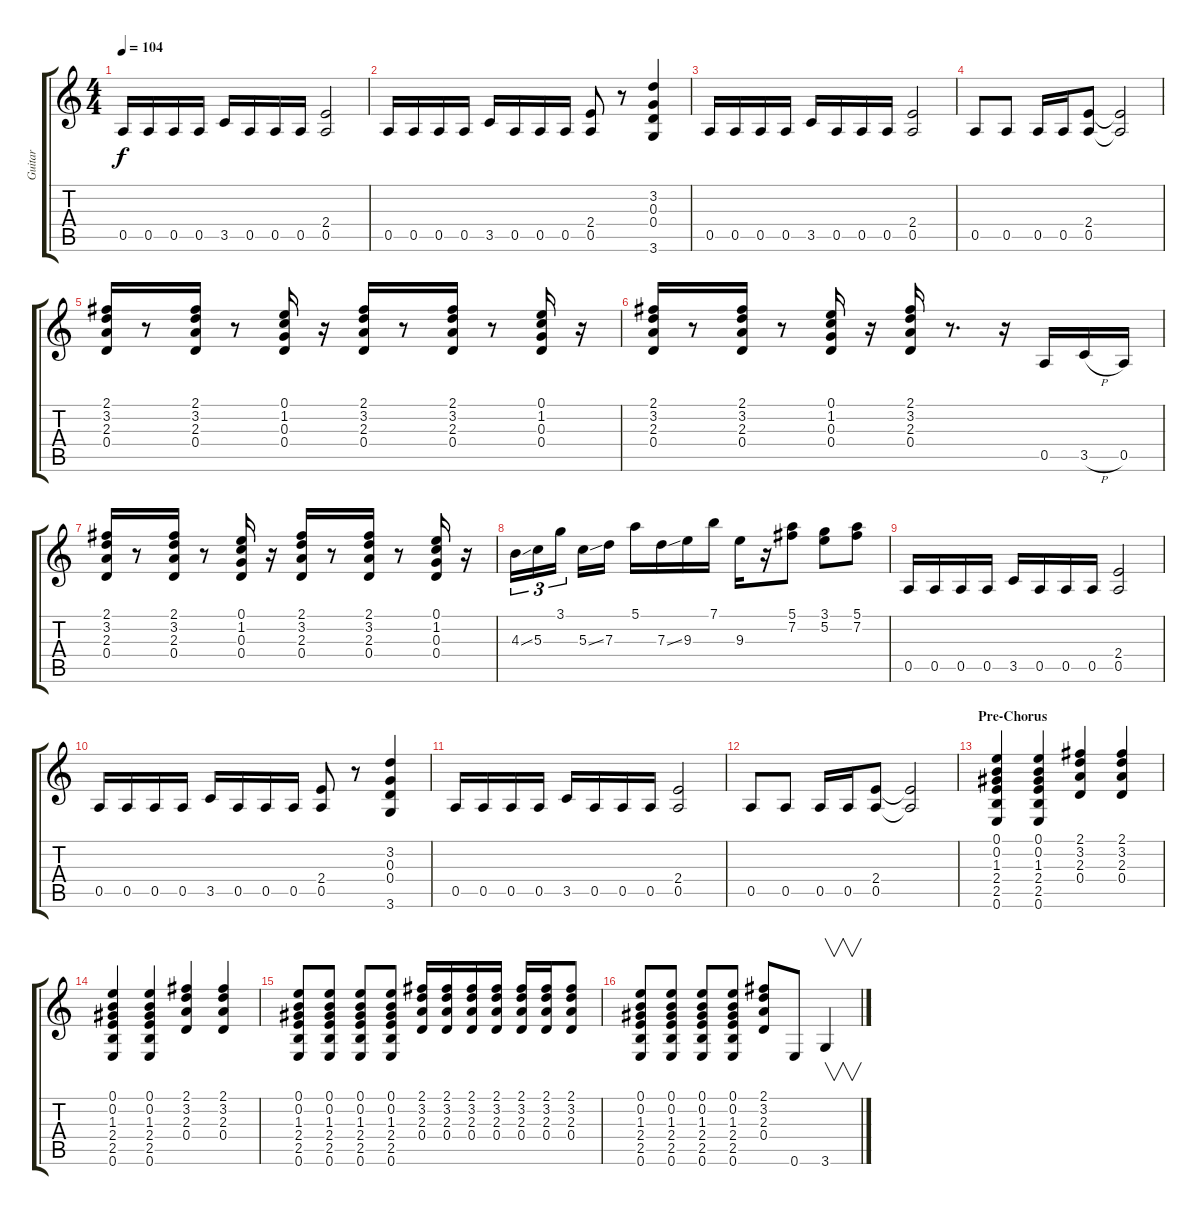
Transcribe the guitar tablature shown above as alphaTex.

\track ("Guitar" "Guitar") {instrument distortionguitar}
\staff {score tabs}
\tuning (E4 B3 G3 D3 A2 E2) {hide}
\ts (4 4)
\tempo 104
\clef g2
\ks c
0.5.16{dy f} 0.5.16 0.5.16 0.5.16 3.5.16 0.5.16 0.5.16 0.5.16 (2.4 0.5).2 |
0.5.16 0.5.16 0.5.16 0.5.16 3.5.16 0.5.16 0.5.16 0.5.16 (2.4 0.5).8 r.8 (3.2 0.3 0.4 3.6).4 |
0.5.16 0.5.16 0.5.16 0.5.16 3.5.16 0.5.16 0.5.16 0.5.16 (2.4 0.5).2 |
0.5.8 0.5.8 0.5.16 0.5.16 (2.4 0.5).8 (2.4{t} 0.5{t}).2 |
(2.1 3.2 2.3 0.4).16 r.8 (2.1 3.2 2.3 0.4).16 r.8 (0.1 1.2 0.3 0.4).16 r.16 (2.1 3.2 2.3 0.4).16 r.8 (2.1 3.2 2.3 0.4).16 r.8 (0.1 1.2 0.3 0.4).16 r.16 |
(2.1 3.2 2.3 0.4).16 r.8 (2.1 3.2 2.3 0.4).16 r.8 (0.1 1.2 0.3 0.4).16 r.16 (2.1 3.2 2.3 0.4).16 r.8{d} r.16 0.5.16 3.5{h}.16 0.5.16 |
(2.1 3.2 2.3 0.4).16 r.8 (2.1 3.2 2.3 0.4).16 r.8 (0.1 1.2 0.3 0.4).16 r.16 (2.1 3.2 2.3 0.4).16 r.8 (2.1 3.2 2.3 0.4).16 r.8 (0.1 1.2 0.3 0.4).16 r.16 |
4.3{ss}.16{tu (3 2)} 5.3.16{tu (3 2)} 3.1.16{tu (3 2)} 5.3{ss}.16 7.3.16 5.1.16 7.3{ss}.16 9.3.16 7.1.16 9.3.16 r.16 (5.1 7.2).8 (3.1 5.2).8 (5.1 7.2).8 |
0.5.16 0.5.16 0.5.16 0.5.16 3.5.16 0.5.16 0.5.16 0.5.16 (2.4 0.5).2 |
0.5.16 0.5.16 0.5.16 0.5.16 3.5.16 0.5.16 0.5.16 0.5.16 (2.4 0.5).8 r.8 (3.2 0.3 0.4 3.6).4 |
0.5.16 0.5.16 0.5.16 0.5.16 3.5.16 0.5.16 0.5.16 0.5.16 (2.4 0.5).2 |
0.5.8 0.5.8 0.5.16 0.5.16 (2.4 0.5).8 (2.4{t} 0.5{t}).2 |
\section ("" "Pre-Chorus")
(0.1 0.2 1.3 2.4 2.5 0.6).4 (0.1 0.2 1.3 2.4 2.5 0.6).4 (2.1 3.2 2.3 0.4).4 (2.1 3.2 2.3 0.4).4 |
(0.1 0.2 1.3 2.4 2.5 0.6).4 (0.1 0.2 1.3 2.4 2.5 0.6).4 (2.1 3.2 2.3 0.4).4 (2.1 3.2 2.3 0.4).4 |
(0.1 0.2 1.3 2.4 2.5 0.6).8 (0.1 0.2 1.3 2.4 2.5 0.6).8 (0.1 0.2 1.3 2.4 2.5 0.6).8 (0.1 0.2 1.3 2.4 2.5 0.6).8 (2.1 3.2 2.3 0.4).16 (2.1 3.2 2.3 0.4).16 (2.1 3.2 2.3 0.4).16 (2.1 3.2 2.3 0.4).16 (2.1 3.2 2.3 0.4).16 (2.1 3.2 2.3 0.4).16 (2.1 3.2 2.3 0.4).8 |
(0.1 0.2 1.3 2.4 2.5 0.6).8 (0.1 0.2 1.3 2.4 2.5 0.6).8 (0.1 0.2 1.3 2.4 2.5 0.6).8 (0.1 0.2 1.3 2.4 2.5 0.6).8 (2.1 3.2 2.3 0.4).8 0.6.8 3.6.4{v}
